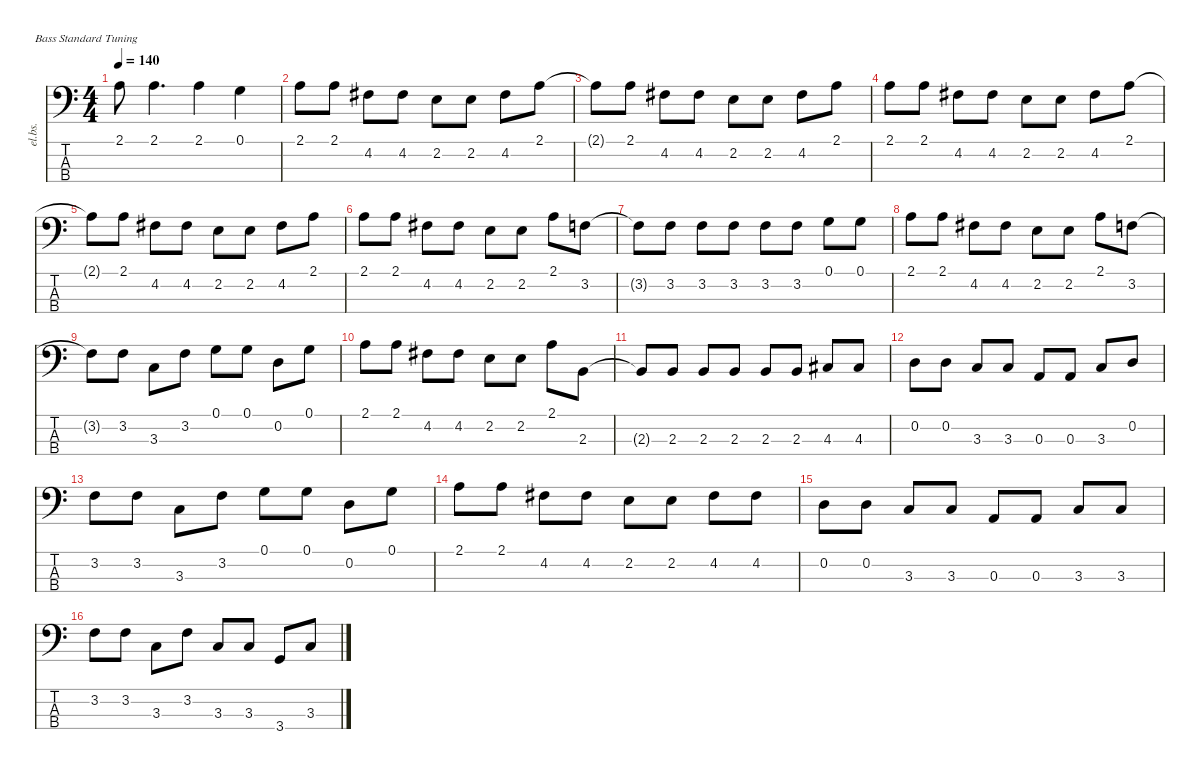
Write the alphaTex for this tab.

\defaultSystemsLayout 4
\hideDynamics
\bracketExtendMode nobrackets
\otherSystemsTrackNameOrientation horizontal
\track ("Bass" "el.bs.") {instrument electricbassfinger}
\staff {score tabs}
\tuning (G2 D2 A1 E1)
\ts (4 4)
\tempo 140
\clef f4
\ks c
2.1{t}.8{dy f} 2.1.4{d} 2.1.4 0.1.4 |
2.1.8 2.1.8 4.2{acc #}.8 4.2{acc #}.8 2.2.8 2.2.8 4.2{acc #}.8 2.1.8 |
2.1{t}.8 2.1.8 4.2{acc #}.8 4.2{acc #}.8 2.2.8 2.2.8 4.2{acc #}.8 2.1.8 |
2.1.8 2.1.8 4.2{acc #}.8 4.2{acc #}.8 2.2.8 2.2.8 4.2{acc #}.8 2.1.8 |
2.1{t}.8 2.1.8 4.2{acc #}.8 4.2{acc #}.8 2.2.8 2.2.8 4.2{acc #}.8 2.1.8 |
2.1.8 2.1.8 4.2{acc #}.8 4.2{acc #}.8 2.2.8 2.2.8 2.1.8 3.2.8 |
3.2{t}.8 3.2.8 3.2.8 3.2.8 3.2.8 3.2.8 0.1.8 0.1.8 |
2.1.8 2.1.8 4.2{acc #}.8 4.2{acc #}.8 2.2.8 2.2.8 2.1.8 3.2.8 |
3.2{t}.8 3.2.8 3.3.8 3.2.8 0.1.8 0.1.8 0.2.8 0.1.8 |
2.1.8 2.1.8 4.2{acc #}.8 4.2{acc #}.8 2.2.8 2.2.8 2.1.8 2.3.8 |
2.3{t}.8 2.3.8 2.3.8 2.3.8 2.3.8 2.3.8 4.3{acc #}.8 4.3{acc #}.8 |
0.2.8 0.2.8 3.3.8 3.3.8 0.3.8 0.3.8 3.3.8 0.2.8 |
3.2.8 3.2.8 3.3.8 3.2.8 0.1.8 0.1.8 0.2.8 0.1.8 |
2.1.8 2.1.8 4.2{acc #}.8 4.2{acc #}.8 2.2.8 2.2.8 4.2{acc #}.8 4.2{acc #}.8 |
0.2.8 0.2.8 3.3.8 3.3.8 0.3.8 0.3.8 3.3.8 3.3.8 |
3.2.8 3.2.8 3.3.8 3.2.8 3.3.8 3.3.8 3.4.8 3.3.8
